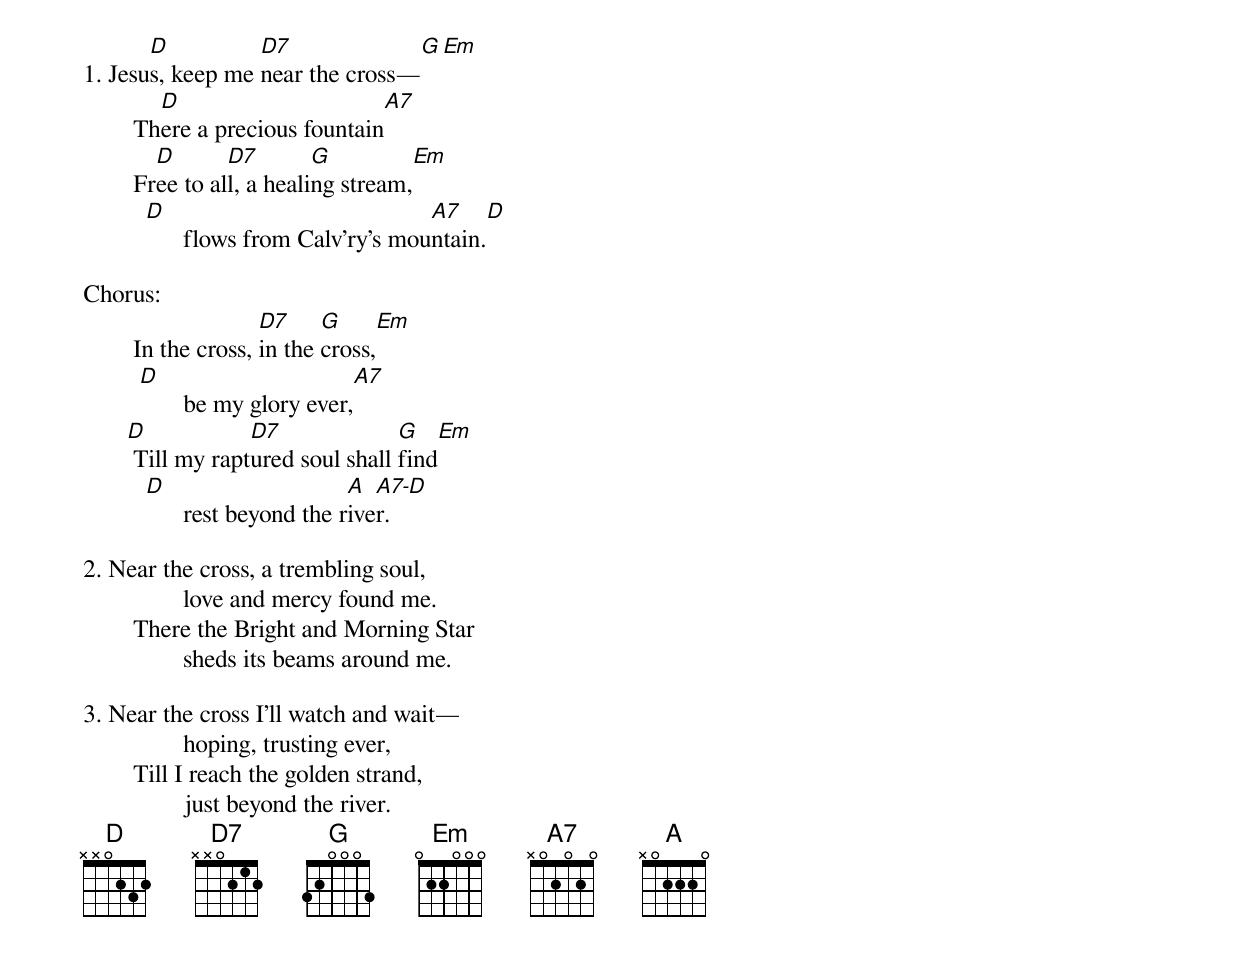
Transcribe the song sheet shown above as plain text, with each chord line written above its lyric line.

       D          D7              G                Em
1. Jesus, keep me near the cross—
          D                                    A7
	There a precious fountain
          D       D7        G                  Em
	Free to all, a healing stream,
          D                             A7                D
		flows from Calv’ry’s mountain.

Chorus:
                      D7     G             Em
	In the cross, in the cross,
         D                        A7
		be my glory ever,
       D            D7              G                Em
	Till my raptured soul shall find
          D                      A  A7-D
		rest beyond the river.

2. Near the cross, a trembling soul,
		love and mercy found me.
	There the Bright and Morning Star
		sheds its beams around me.

3. Near the cross I’ll watch and wait—
		hoping, trusting ever,
	Till I reach the golden strand,
		just beyond the river.
